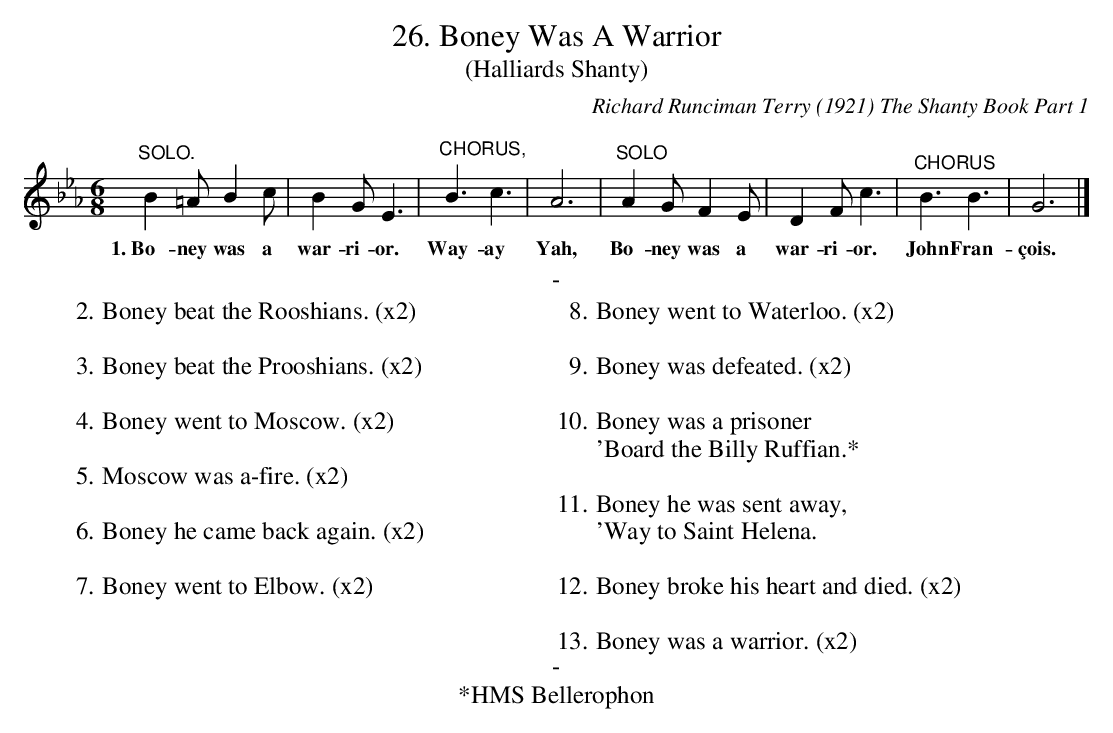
X:1
T:26. Boney Was A Warrior
T:(Halliards Shanty)
C:Richard Runciman Terry (1921) The Shanty Book Part 1
L:1/8
M:6/8
K:Eb
"^SOLO." B2 =A B2 c | B2 G E3 |"^CHORUS," B3 c3 | A6 |"
w: 1.~Bo- ney was a|war- ri- or.|Way- ay|Yah,
"^SOLO" A2 G F2 E | D2 F c3 | "^CHORUS" B3 B3 | G6|]
w: Bo- ney was a | war- ri- or. | John Fran- | çois.|
T: -
W: 2. Boney beat the Rooshians. (x2)
W:
W: 3. Boney beat the Prooshians. (x2)
W:
W: 4. Boney went to Moscow. (x2)
W:
W: 5. Moscow was a-fire. (x2)
W:
W: 6. Boney he came back again. (x2)
W:
W: 7. Boney went to Elbow. (x2)
W:
W: 8. Boney went to Waterloo. (x2)
W:
W: 9. Boney was defeated. (x2)
W:
W: 10. Boney was a prisoner
W: 'Board the Billy Ruffian.*
W:
W: 11. Boney he was sent away,
W: 'Way to Saint Helena.
W:
W: 12. Boney broke his heart and died. (x2)
W:
W: 13. Boney was a warrior. (x2)
T: -
T: *HMS Bellerophon
